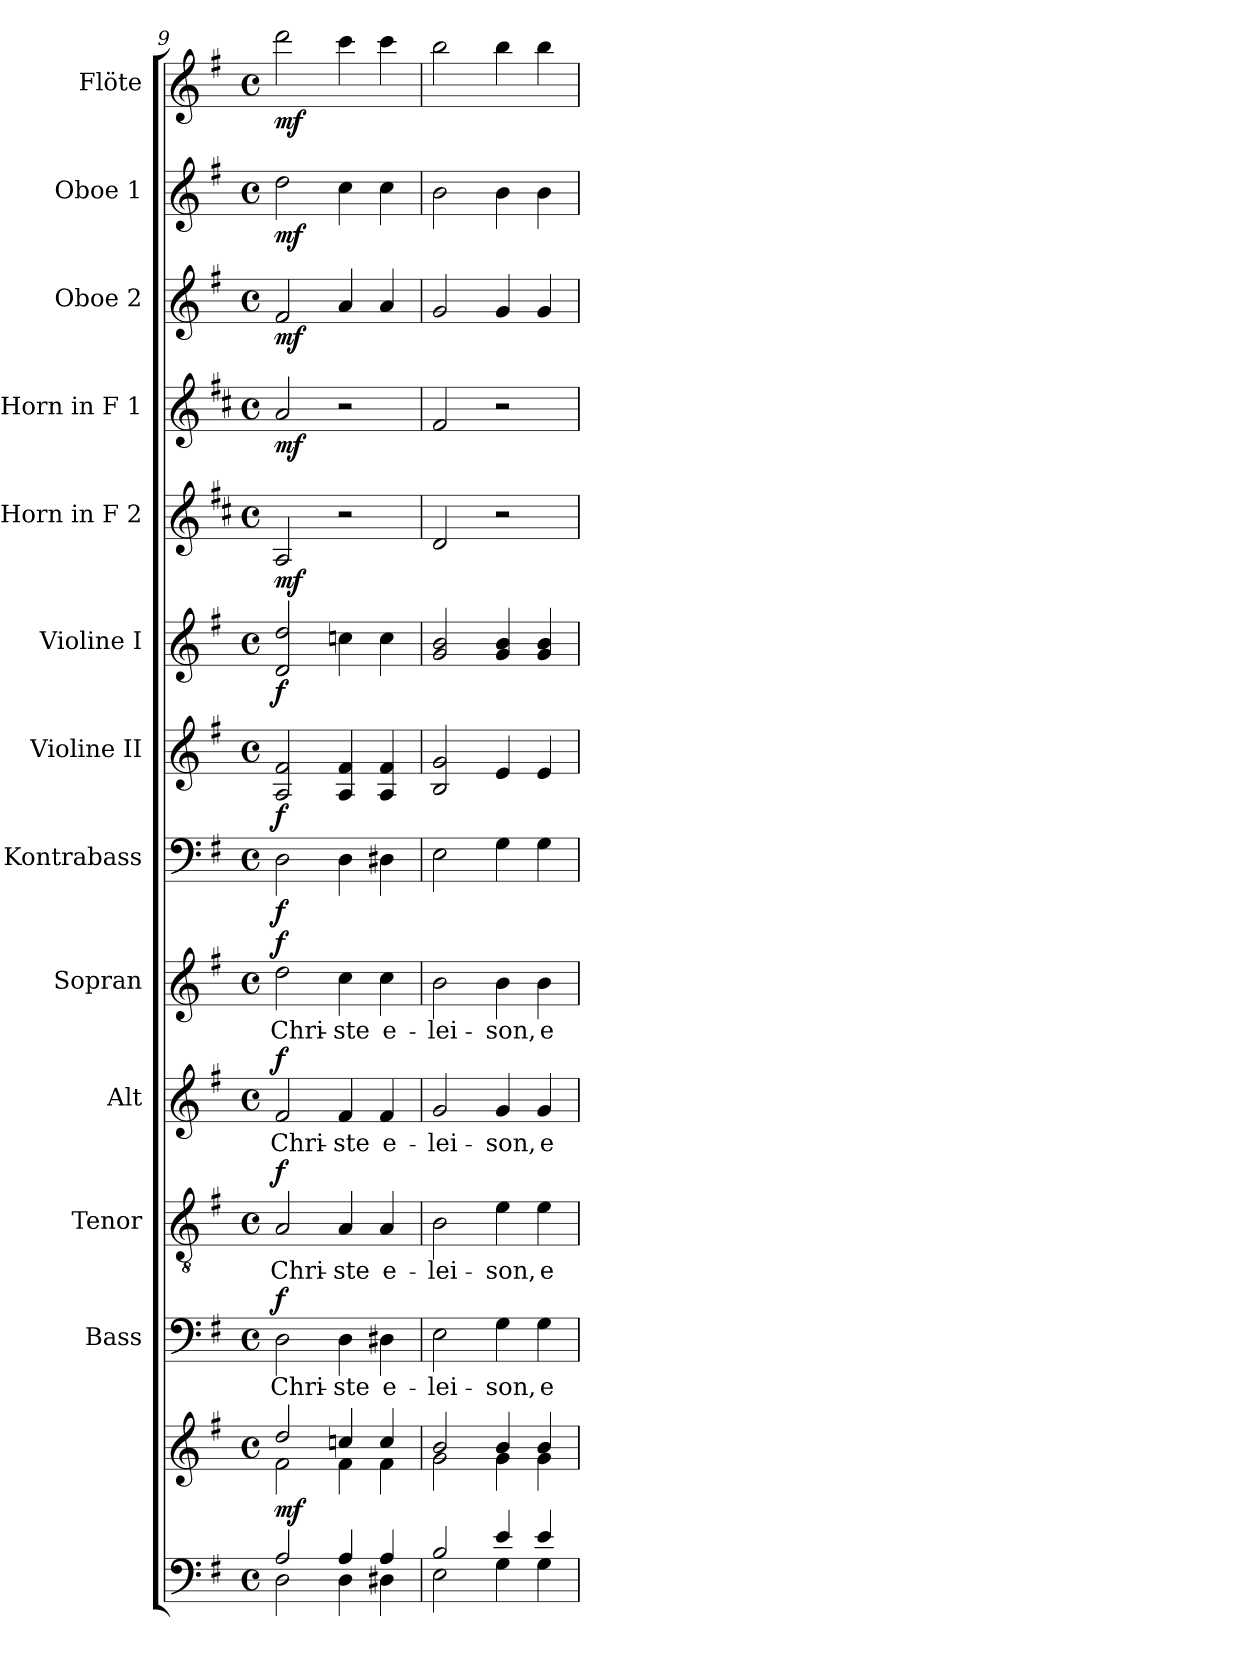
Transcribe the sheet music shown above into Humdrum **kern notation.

**kern	**kern	**dynam	**kern	**text	**dynam	**kern	**text	**dynam	**kern	**text	**dynam	**kern	**text	**dynam	**kern	**dynam	**kern	**dynam	**kern	**dynam	**kern	**dynam	**kern	**dynam	**kern	**dynam	**kern	**dynam	**kern	**dynam
*part13	*part13	*part13	*part12	*part12	*part12	*part11	*part11	*part11	*part10	*part10	*part10	*part9	*part9	*part9	*part8	*part8	*part7	*part7	*part6	*part6	*part5	*part5	*part4	*part4	*part3	*part3	*part2	*part2	*part1	*part1
*staff14	*staff13	*staff13/14	*staff12	*staff12	*staff12	*staff11	*staff11	*staff11	*staff10	*staff10	*staff10	*staff9	*staff9	*staff9	*staff8	*staff8	*staff7	*staff7	*staff6	*staff6	*staff5	*staff5	*staff4	*staff4	*staff3	*staff3	*staff2	*staff2	*staff1	*staff1
*	*	*	*I"Bass	*	*	*I"Tenor	*	*	*I"Alt	*	*	*I"Sopran	*	*	*I"Kontrabass	*	*I"Violine II	*	*I"Violine I	*	*I"Horn in F 2	*	*I"Horn in F 1	*	*I"Oboe 2	*	*I"Oboe 1	*	*I"Flöte	*
*	*	*	*I'B.	*	*	*I'T.	*	*	*I'A.	*	*	*I'S.	*	*	*I'Kb.	*	*I'Vl. II	*	*I'Vl. I	*	*	*	*	*	*I'Ob. 2	*	*I'Ob. 1	*	*I'Fl.	*
*clefF4	*clefG2	*	*clefF4	*	*	*clefGv2	*	*	*clefG2	*	*	*clefG2	*	*	*clefF4	*	*clefG2	*	*clefG2	*	*clefG2	*	*clefG2	*	*clefG2	*	*clefG2	*	*clefG2	*
*	*	*	*	*	*	*	*	*	*	*	*	*	*	*	*ITrd7c12	*	*	*	*	*	*ITrd4c7	*	*ITrd4c7	*	*	*	*	*	*	*
*k[f#]	*k[f#]	*	*k[f#]	*	*	*k[f#]	*	*	*k[f#]	*	*	*k[f#]	*	*	*k[f#]	*	*k[f#]	*	*k[f#]	*	*k[f#]	*	*k[f#]	*	*k[f#]	*	*k[f#]	*	*k[f#]	*
*G:	*G:	*	*G:	*	*	*G:	*	*	*G:	*	*	*G:	*	*	*G:	*	*G:	*	*G:	*	*G:	*	*G:	*	*G:	*	*G:	*	*G:	*
*M4/4	*M4/4	*	*M4/4	*	*	*M4/4	*	*	*M4/4	*	*	*M4/4	*	*	*M4/4	*	*M4/4	*	*M4/4	*	*M4/4	*	*M4/4	*	*M4/4	*	*M4/4	*	*M4/4	*
*met(c)	*met(c)	*	*met(c)	*	*	*met(c)	*	*	*met(c)	*	*	*met(c)	*	*	*met(c)	*	*met(c)	*	*met(c)	*	*met(c)	*	*met(c)	*	*met(c)	*	*met(c)	*	*met(c)	*
=9	=9	=9	=9	=9	=9	=9	=9	=9	=9	=9	=9	=9	=9	=9	=9	=9	=9	=9	=9	=9	=9	=9	=9	=9	=9	=9	=9	=9	=9	=9
*^	*^	*	*	*	*	*	*	*	*	*	*	*	*	*	*	*	*	*	*	*	*	*	*	*	*	*	*	*	*	*
!	!	!	!	!LO:DY:b	!	!LO:LY:b	!LO:DY:a	!	!LO:LY:b	!LO:DY:a	!	!LO:LY:b	!LO:DY:a	!	!LO:LY:b	!LO:DY:a	!	!LO:DY:b	!	!LO:DY:b	!	!LO:DY:b	!	!LO:DY:b	!	!LO:DY:b	!	!LO:DY:b	!	!LO:DY:b	!	!LO:DY:b
2A/	2D\	2dd/	2f#\	mf	2D\	Chri-	f	2A/	Chri-	f	2f#/	Chri-	f	2dd\	Chri-	f	2DD\	f	2A/ 2f#/	f	2d/ 2dd/	f	2D/	mf	2d/	mf	2f#/	mf	2dd\	mf	2ddd\	mf
!	!	!	!	!	!	!LO:LY:b	!	!	!LO:LY:b	!	!	!LO:LY:b	!	!	!LO:LY:b	!	!	!	!	!	!	!	!	!	!	!	!	!	!	!	!	!
4A/	4D\	4ccn/	4f#\	.	4D\	-ste	.	4A/	-ste	.	4f#/	-ste	.	4cc\	-ste	.	4DD\	.	4A/ 4f#/	.	4ccn\	.	2r	.	2r	.	4a/	.	4cc\	.	4ccc\	.
!	!	!	!	!	!	!LO:LY:b	!	!	!LO:LY:b	!	!	!LO:LY:b	!	!	!LO:LY:b	!	!	!	!	!	!	!	!	!	!	!	!	!	!	!	!	!
4A/	4D#X\	4cc/	4f#\	.	4D#X\	e-	.	4A/	e-	.	4f#/	e-	.	4cc\	e-	.	4DD#X\	.	4A/ 4f#/	.	4cc\	.	.	.	.	.	4a/	.	4cc\	.	4ccc\	.
=10	=10	=10	=10	=10	=10	=10	=10	=10	=10	=10	=10	=10	=10	=10	=10	=10	=10	=10	=10	=10	=10	=10	=10	=10	=10	=10	=10	=10	=10	=10	=10	=10
!	!	!	!	!	!	!LO:LY:b	!	!	!LO:LY:b	!	!	!LO:LY:b	!	!	!LO:LY:b	!	!	!	!	!	!	!	!	!	!	!	!	!	!	!	!	!
2B/	2E\	2b/	2g\	.	2E\	-lei-	.	2B\	-lei-	.	2g/	-lei-	.	2b\	-lei-	.	2EE\	.	2B/ 2g/	.	2g/ 2b/	.	2G/	.	2B/	.	2g/	.	2b\	.	2bb\	.
!	!	!	!	!	!	!LO:LY:b	!	!	!LO:LY:b	!	!	!LO:LY:b	!	!	!LO:LY:b	!	!	!	!	!	!	!	!	!	!	!	!	!	!	!	!	!
4e/	4G\	4b/	4g\	.	4G\	-son,	.	4e\	-son,	.	4g/	-son,	.	4b\	-son,	.	4GG\	.	4e/	.	4g/ 4b/	.	2r	.	2r	.	4g/	.	4b\	.	4bb\	.
!	!	!	!	!	!	!LO:LY:b	!	!	!LO:LY:b	!	!	!LO:LY:b	!	!	!LO:LY:b	!	!	!	!	!	!	!	!	!	!	!	!	!	!	!	!	!
4e/	4G\	4b/	4g\	.	4G\	e-	.	4e\	e-	.	4g/	e-	.	4b\	e-	.	4GG\	.	4e/	.	4g/ 4b/	.	.	.	.	.	4g/	.	4b\	.	4bb\	.
*v	*v	*	*	*	*	*	*	*	*	*	*	*	*	*	*	*	*	*	*	*	*	*	*	*	*	*	*	*	*	*	*	*
*	*v	*v	*	*	*	*	*	*	*	*	*	*	*	*	*	*	*	*	*	*	*	*	*	*	*	*	*	*	*	*	*
=	=	=	=	=	=	=	=	=	=	=	=	=	=	=	=	=	=	=	=	=	=	=	=	=	=	=	=	=	=	=
*-	*-	*-	*-	*-	*-	*-	*-	*-	*-	*-	*-	*-	*-	*-	*-	*-	*-	*-	*-	*-	*-	*-	*-	*-	*-	*-	*-	*-	*-	*-
